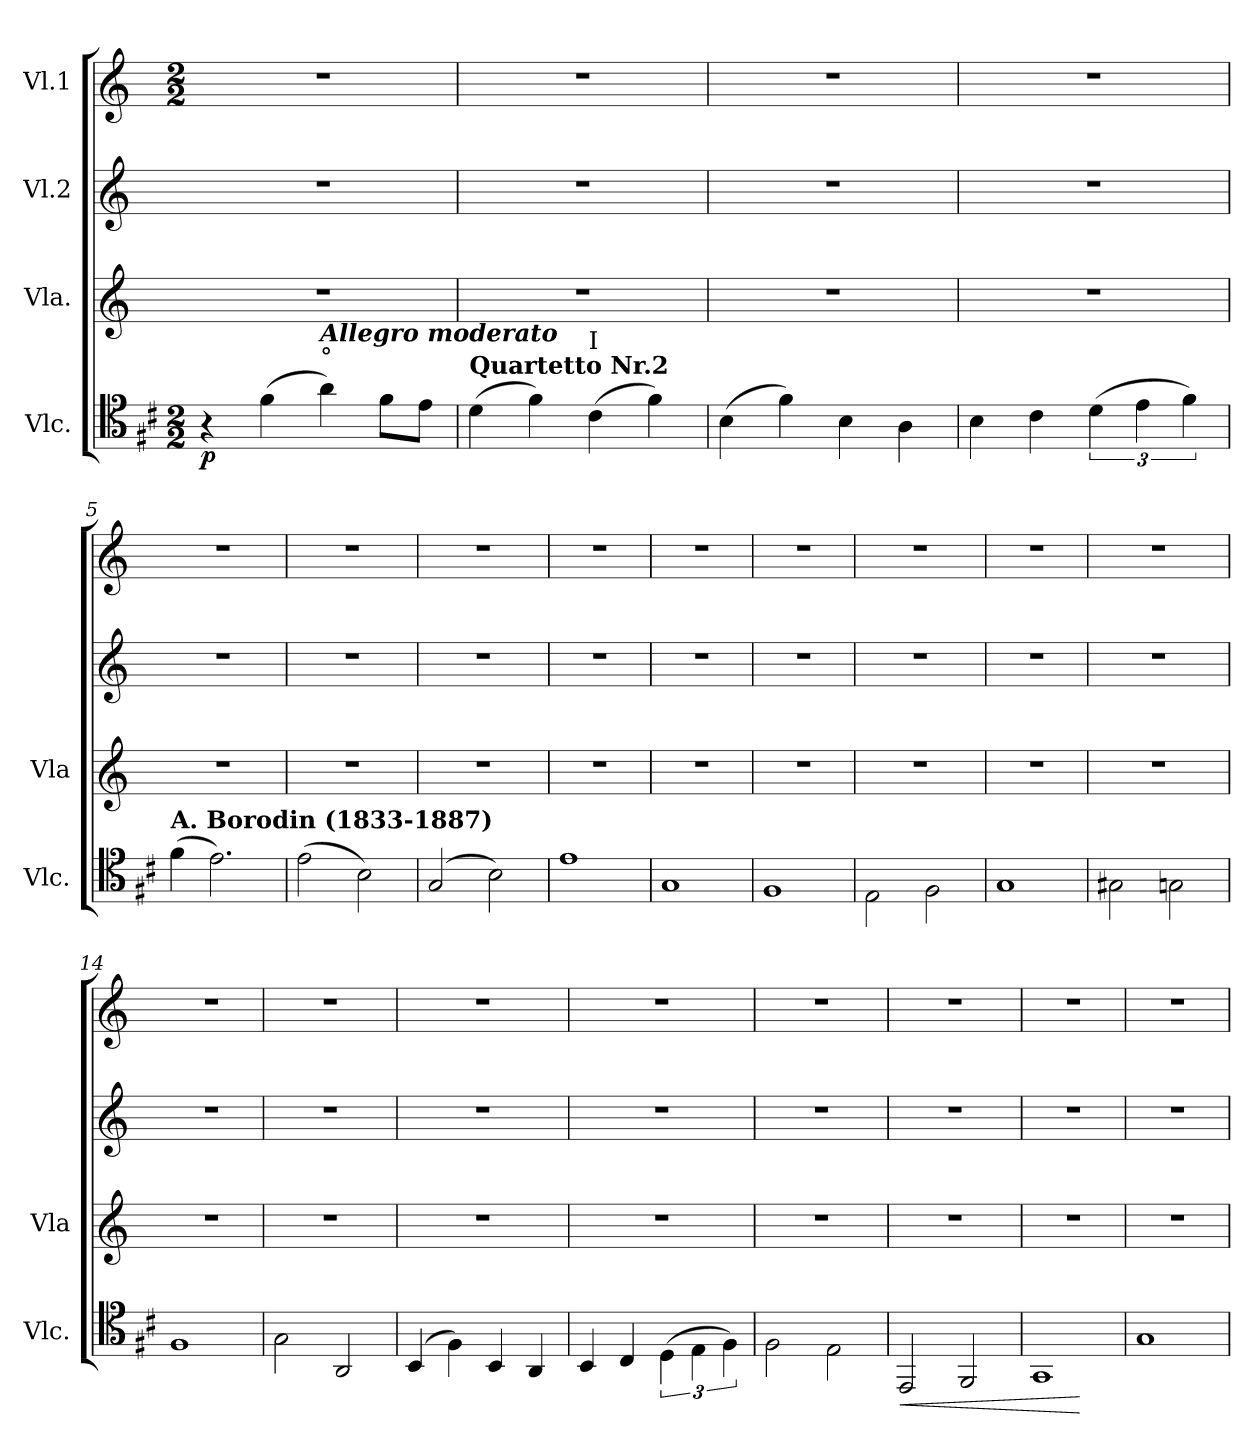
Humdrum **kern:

**kern	**dynam	**kern	**kern	**kern
*part4	*part4	*part3	*part2	*part1
*staff4	*staff4	*staff3	*staff2	*staff1
*I"Vlc.	*	*I"Vla.	*I"Vl.2	*I"Vl.1
*I'Vlc.	*	*I'Vla	*	*
*clefC4	*	*clefG2	*clefG2	*clefG2
*k[f#c#]	*	*k[]	*k[]	*k[]
*M2/2	*	*	*	*M2/2
=1	=1	=1	=1	=1
!	!LO:DY:b	!	!	!
4r	p	1r	1r	1r
(4f#\	.	.	.	.
!LO:TX:a:t=°	!	!	!	!
!LO:TX:a:Bi:t=Allegro moderato	!	!	!	!
4a\)	.	.	.	.
8f#\L	.	.	.	.
8e\J	.	.	.	.
=2	=2	=2	=2	=2
!LO:TX:a:B:t=Quartetto Nr.2	!	!	!	!
(4d\	.	1r	1r	1r
4f#\)	.	.	.	.
!LO:TX:a:t=I	!	!	!	!
(4c#\	.	.	.	.
4f#\)	.	.	.	.
=3	=3	=3	=3	=3
(4B\	.	1r	1r	1r
4f#\)	.	.	.	.
4B\	.	.	.	.
4A\	.	.	.	.
=4	=4	=4	=4	=4
4B\	.	1r	1r	1r
4c#\	.	.	.	.
(6d\	.	.	.	.
6e\	.	.	.	.
6f#\)	.	.	.	.
=5	=5	=5	=5	=5
!LO:TX:a:B:t=A. Borodin (1833-1887)	!	!	!	!
(4f#\	.	1r	1r	1r
2.e\)	.	.	.	.
!!LO:LB:g=z
=6	=6	=6	=6	=6
(2e\	.	1r	1r	1r
2B\)	.	.	.	.
=7	=7	=7	=7	=7
(2G/	.	1r	1r	1r
2B\)	.	.	.	.
=8	=8	=8	=8	=8
1e	.	1r	1r	1r
=9	=9	=9	=9	=9
1G	.	1r	1r	1r
=10	=10	=10	=10	=10
1F#	.	1r	1r	1r
!!LO:LB:g=z
=11	=11	=11	=11	=11
2E\	.	1r	1r	1r
2F#\	.	.	.	.
=12	=12	=12	=12	=12
1G	.	1r	1r	1r
=13	=13	=13	=13	=13
2G#X\	.	1r	1r	1r
2Gn\	.	.	.	.
=14	=14	=14	=14	=14
1F#	.	1r	1r	1r
=15	=15	=15	=15	=15
2G\	.	1r	1r	1r
2AA/	.	.	.	.
!!LO:PB:g=z
=16	=16	=16	=16	=16
(4BB/	.	1r	1r	1r
4F#\)	.	.	.	.
4BB/	.	.	.	.
4AA/	.	.	.	.
=17	=17	=17	=17	=17
4BB/	.	1r	1r	1r
4C#/	.	.	.	.
(6D\	.	.	.	.
6E\	.	.	.	.
6F#\)	.	.	.	.
=18	=18	=18	=18	=18
2F#\	.	1r	1r	1r
2E\	.	.	.	.
=19	=19	=19	=19	=19
!	!LO:HP:b	!	!	!
2EE/	<	1r	1r	1r
2FF#/	.	.	.	.
=20	=20	=20	=20	=20
1GG	.	1r	1r	1r
.	[	.	.	.
=21	=21	=21	=21	=21
1G	.	1r	1r	1r
=	=	=	=	=
*-	*-	*-	*-	*-
